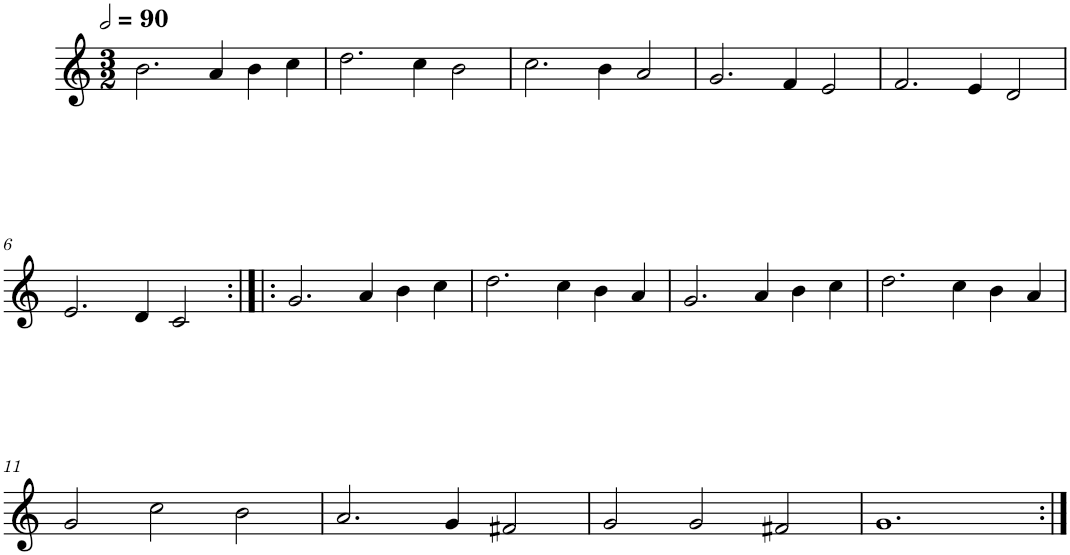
**kern
*part1
*staff1
*I"Quatre parties
*clefG2
*k[]
*M3/2
*MM180
=1
2.b\
4a/
4b\
4cc\
=2
2.dd\
4cc\
2b\
=3
2.cc\
4b\
2a/
=4
2.g/
4f/
2e/
=5
2.f/
4e/
2d/
!!LO:LB:g=z
=6
2.e/
4d/
2c/
=7:|!|:
2.g/
4a/
4b\
4cc\
=8
2.dd\
4cc\
4b\
4a/
=9
2.g/
4a/
4b\
4cc\
=10
2.dd\
4cc\
4b\
4a/
!!LO:LB:g=z
=11
2g/
2cc\
2b\
=12
2.a/
4g/
2f#X/
=13
2g/
2g/
2f#X/
=14
1.g
=:|!
*-
